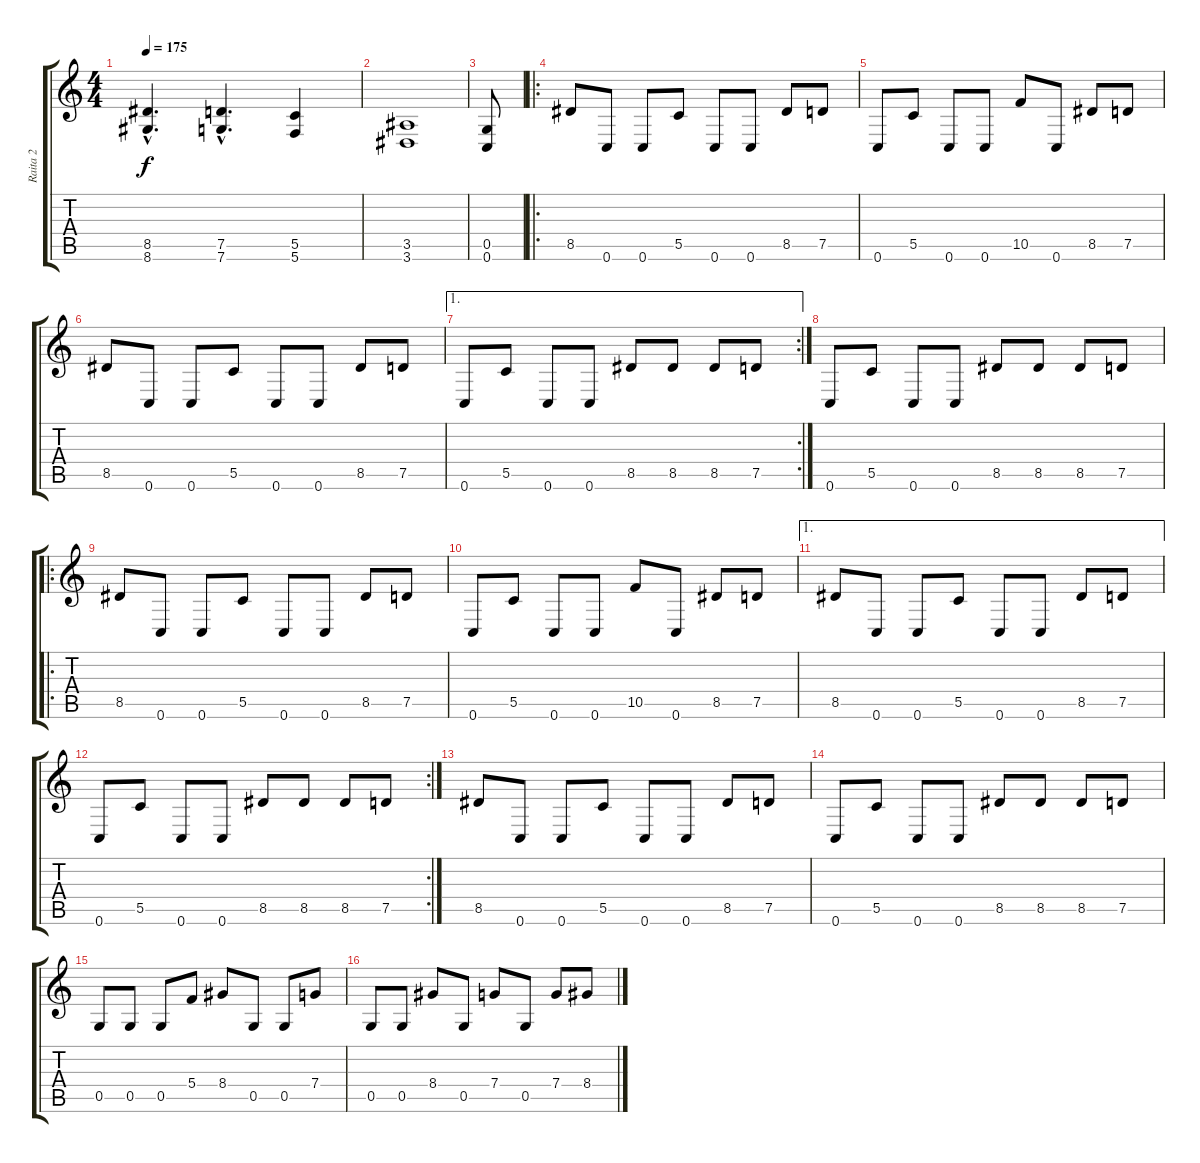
\track ("Raita 2" "Raita 2") {instrument distortionguitar}
\staff {score tabs}
\tuning (E4 C4 G3 C3 G2 C2) {hide}
\ts (4 4)
\tempo 175
\clef g2
\ks c
(8.5{hac} 8.6{hac}).4{d dy f} (7.5{hac} 7.6{hac}).4{d} (5.5 5.6).4 |
(3.5 3.6).1 |
(0.5 0.6).8 |
\ro
8.5.8 0.6.8 0.6.8 5.5.8 0.6.8 0.6.8 8.5.8 7.5.8 |
0.6.8 5.5.8 0.6.8 0.6.8 10.5.8 0.6.8 8.5.8 7.5.8 |
8.5.8 0.6.8 0.6.8 5.5.8 0.6.8 0.6.8 8.5.8 7.5.8 |
\ae 1
\rc 2
0.6.8 5.5.8 0.6.8 0.6.8 8.5.8 8.5.8 8.5.8 7.5.8 |
0.6.8 5.5.8 0.6.8 0.6.8 8.5.8 8.5.8 8.5.8 7.5.8 |
\ro
8.5.8 0.6.8 0.6.8 5.5.8 0.6.8 0.6.8 8.5.8 7.5.8 |
0.6.8 5.5.8 0.6.8 0.6.8 10.5.8 0.6.8 8.5.8 7.5.8 |
\ae 1
8.5.8 0.6.8 0.6.8 5.5.8 0.6.8 0.6.8 8.5.8 7.5.8 |
\rc 2
0.6.8 5.5.8 0.6.8 0.6.8 8.5.8 8.5.8 8.5.8 7.5.8 |
8.5.8 0.6.8 0.6.8 5.5.8 0.6.8 0.6.8 8.5.8 7.5.8 |
0.6.8 5.5.8 0.6.8 0.6.8 8.5.8 8.5.8 8.5.8 7.5.8 |
0.5.8 0.5.8 0.5.8 5.4.8 8.4.8 0.5.8 0.5.8 7.4.8 |
0.5.8 0.5.8 8.4.8 0.5.8 7.4.8 0.5.8 7.4.8 8.4.8
